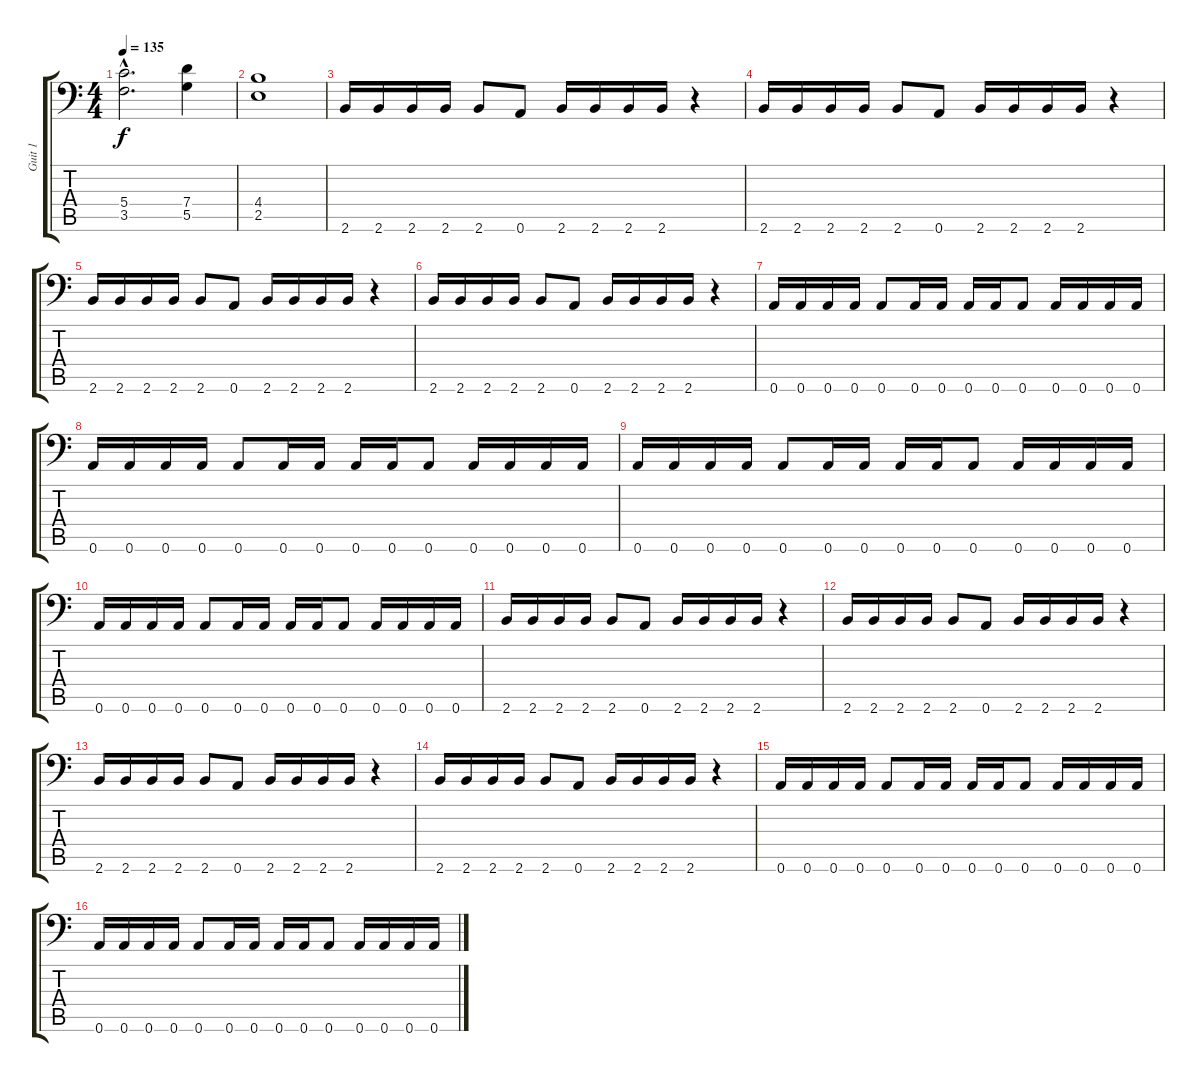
\track ("Guit 1" "Guit 1") {instrument distortionguitar}
\staff {score tabs}
\tuning (A3 E3 C3 G2 D2 A1) {hide}
\ts (4 4)
\tempo 135
\clef f4
\ks c
(5.4{hac} 3.5{hac}).2{d dy f} (7.4 5.5).4 |
(4.4 2.5).1 |
2.6.16 2.6.16 2.6.16 2.6.16 2.6.8 0.6.8 2.6.16 2.6.16 2.6.16 2.6.16 r.4 |
2.6.16 2.6.16 2.6.16 2.6.16 2.6.8 0.6.8 2.6.16 2.6.16 2.6.16 2.6.16 r.4 |
2.6.16 2.6.16 2.6.16 2.6.16 2.6.8 0.6.8 2.6.16 2.6.16 2.6.16 2.6.16 r.4 |
2.6.16 2.6.16 2.6.16 2.6.16 2.6.8 0.6.8 2.6.16 2.6.16 2.6.16 2.6.16 r.4 |
0.6.16 0.6.16 0.6.16 0.6.16 0.6.8 0.6.16 0.6.16 0.6.16 0.6.16 0.6.8 0.6.16 0.6.16 0.6.16 0.6.16 |
0.6.16 0.6.16 0.6.16 0.6.16 0.6.8 0.6.16 0.6.16 0.6.16 0.6.16 0.6.8 0.6.16 0.6.16 0.6.16 0.6.16 |
0.6.16 0.6.16 0.6.16 0.6.16 0.6.8 0.6.16 0.6.16 0.6.16 0.6.16 0.6.8 0.6.16 0.6.16 0.6.16 0.6.16 |
0.6.16 0.6.16 0.6.16 0.6.16 0.6.8 0.6.16 0.6.16 0.6.16 0.6.16 0.6.8 0.6.16 0.6.16 0.6.16 0.6.16 |
2.6.16 2.6.16 2.6.16 2.6.16 2.6.8 0.6.8 2.6.16 2.6.16 2.6.16 2.6.16 r.4 |
2.6.16 2.6.16 2.6.16 2.6.16 2.6.8 0.6.8 2.6.16 2.6.16 2.6.16 2.6.16 r.4 |
2.6.16 2.6.16 2.6.16 2.6.16 2.6.8 0.6.8 2.6.16 2.6.16 2.6.16 2.6.16 r.4 |
2.6.16 2.6.16 2.6.16 2.6.16 2.6.8 0.6.8 2.6.16 2.6.16 2.6.16 2.6.16 r.4 |
0.6.16 0.6.16 0.6.16 0.6.16 0.6.8 0.6.16 0.6.16 0.6.16 0.6.16 0.6.8 0.6.16 0.6.16 0.6.16 0.6.16 |
0.6.16 0.6.16 0.6.16 0.6.16 0.6.8 0.6.16 0.6.16 0.6.16 0.6.16 0.6.8 0.6.16 0.6.16 0.6.16 0.6.16
